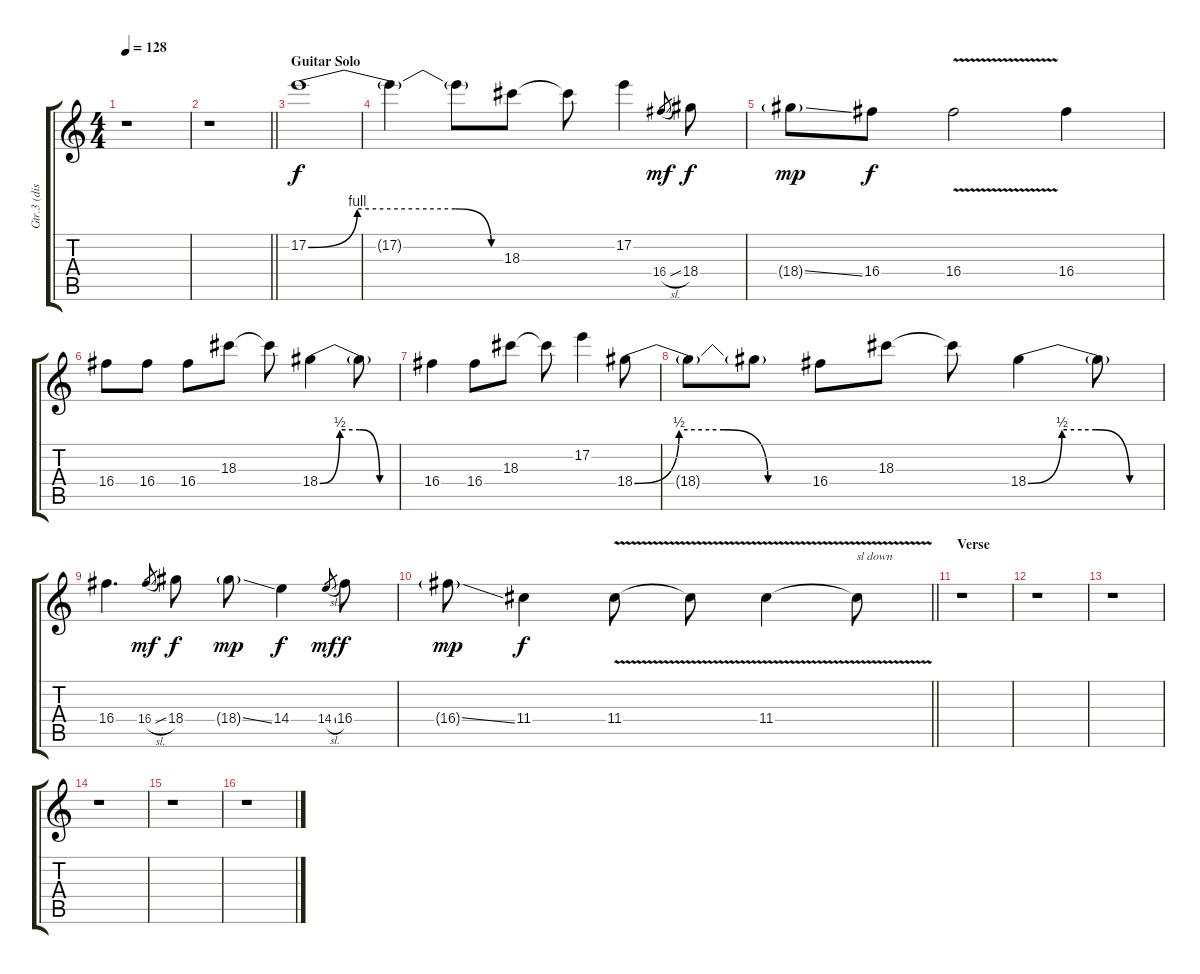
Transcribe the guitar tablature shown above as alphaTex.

\track ("Gtr.3 (dist.)" "Gtr.3 (dis") {instrument overdrivenguitar}
\staff {score tabs}
\tuning (E4 B3 G3 D3 A2 E2) {hide}
\ts (4 4)
\tempo 128
\clef g2
\ks c
r.1{dy f} |
\barLineRight lightlight
r.1 |
\section ("" "Guitar Solo")
17.2{be (custom 0 0 15 4 45 4 56 0 60 0)}.1 |
17.2{t}.4 17.2{t}.8 18.3.8 18.3{t}.8 17.2.4 16.4{sl}.8{gr dy mf} 18.4.8{dy f} |
18.4{ss g}.8{dy mp} 16.4.8{dy f} 16.4{v}.2 16.4.4 |
16.4.8 16.4.8 16.4.8 18.3.8 18.3{t}.8 18.4{be (custom 0 0 15 2 30 2 45 0 60 0)}.4 18.4{t}.8 |
16.4.4 16.4.8 18.3.8 18.3{t}.8 17.2.4 18.4{be (custom 0 0 15 2 30 2 45 0 60 0)}.8 |
18.4{t}.8 18.4{t}.8 16.4.8 18.3.8 18.3{t}.8 18.4{be (custom 0 0 15 2 30 2 45 0 60 0)}.4 18.4{t}.8 |
16.4.4{d} 16.4{sl}.8{gr dy mf} 18.4.8{dy f} 18.4{ss g}.8{dy mp} 14.4.4{dy f} 14.4{sl}.8{gr dy mf} 16.4.8{dy f} |
\barLineRight lightlight
16.4{ss g}.8{dy mp} 11.4.4{dy f} 11.4{v}.8 11.4{t}.8 11.4{v}.4 11.4{t}.8{txt "sl down"} |
\section ("" "Verse")
r.1 |
r.1 |
r.1 |
r.1 |
r.1 |
r.1
